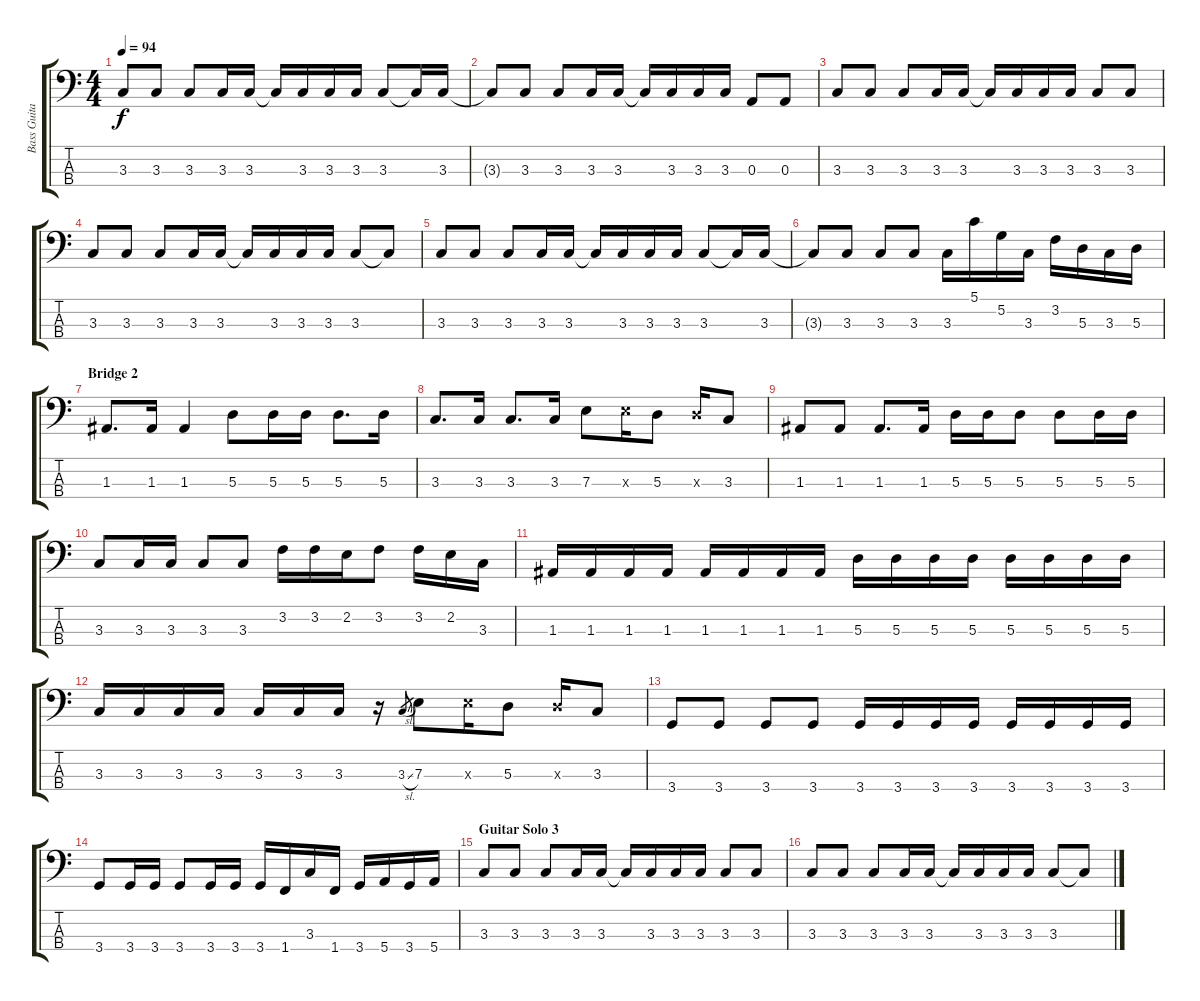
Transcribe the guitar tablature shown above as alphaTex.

\track ("Bass Guitar" "Bass Guita") {instrument electricbasspick}
\staff {score tabs}
\tuning (G2 D2 A1 E1) {hide}
\ts (4 4)
\tempo 94
\clef f4
\ks c
3.3.8{dy f} 3.3.8 3.3.8 3.3.16 3.3.16 3.3{t}.16 3.3.16 3.3.16 3.3.16 3.3.8 3.3{t}.16 3.3.16 |
3.3{t}.8 3.3.8 3.3.8 3.3.16 3.3.16 3.3{t}.16 3.3.16 3.3.16 3.3.16 0.3.8 0.3.8 |
3.3.8 3.3.8 3.3.8 3.3.16 3.3.16 3.3{t}.16 3.3.16 3.3.16 3.3.16 3.3.8 3.3.8 |
3.3.8 3.3.8 3.3.8 3.3.16 3.3.16 3.3{t}.16 3.3.16 3.3.16 3.3.16 3.3.8 3.3{t}.8 |
3.3.8 3.3.8 3.3.8 3.3.16 3.3.16 3.3{t}.16 3.3.16 3.3.16 3.3.16 3.3.8 3.3{t}.16 3.3.16 |
3.3{t}.8 3.3.8 3.3.8 3.3.8 3.3.16 5.1.16 5.2.16 3.3.16 3.2.16 5.3.16 3.3.16 5.3.16 |
\section ("" "Bridge 2")
1.3.8{d} 1.3.16 1.3.4 5.3.8 5.3.16 5.3.16 5.3.8{d} 5.3.16 |
3.3.8{d} 3.3.16 3.3.8{d} 3.3.16 7.3.8 7.3{x}.16 5.3.8 5.3{x}.16 3.3.8 |
1.3.8 1.3.8 1.3.8{d} 1.3.16 5.3.16 5.3.16 5.3.8 5.3.8 5.3.16 5.3.16 |
3.3.8 3.3.16 3.3.16 3.3.8 3.3.8 3.2.16 3.2.16 2.2.16 3.2.8 3.2.16 2.2.16 3.3.16 |
1.3.16 1.3.16 1.3.16 1.3.16 1.3.16 1.3.16 1.3.16 1.3.16 5.3.16 5.3.16 5.3.16 5.3.16 5.3.16 5.3.16 5.3.16 5.3.16 |
3.3.16 3.3.16 3.3.16 3.3.16 3.3.16 3.3.16 3.3.16 r.16 3.3{sl}.8{gr} 7.3.8 7.3{x}.16 5.3.8 5.3{x}.16 3.3.8 |
3.4.8 3.4.8 3.4.8 3.4.8 3.4.16 3.4.16 3.4.16 3.4.16 3.4.16 3.4.16 3.4.16 3.4.16 |
3.4.8 3.4.16 3.4.16 3.4.8 3.4.16 3.4.16 3.4.16 1.4.16 3.3.16 1.4.16 3.4.16 5.4.16 3.4.16 5.4.16 |
\section ("" "Guitar Solo 3")
3.3.8 3.3.8 3.3.8 3.3.16 3.3.16 3.3{t}.16 3.3.16 3.3.16 3.3.16 3.3.8 3.3.8 |
3.3.8 3.3.8 3.3.8 3.3.16 3.3.16 3.3{t}.16 3.3.16 3.3.16 3.3.16 3.3.8 3.3{t}.8
